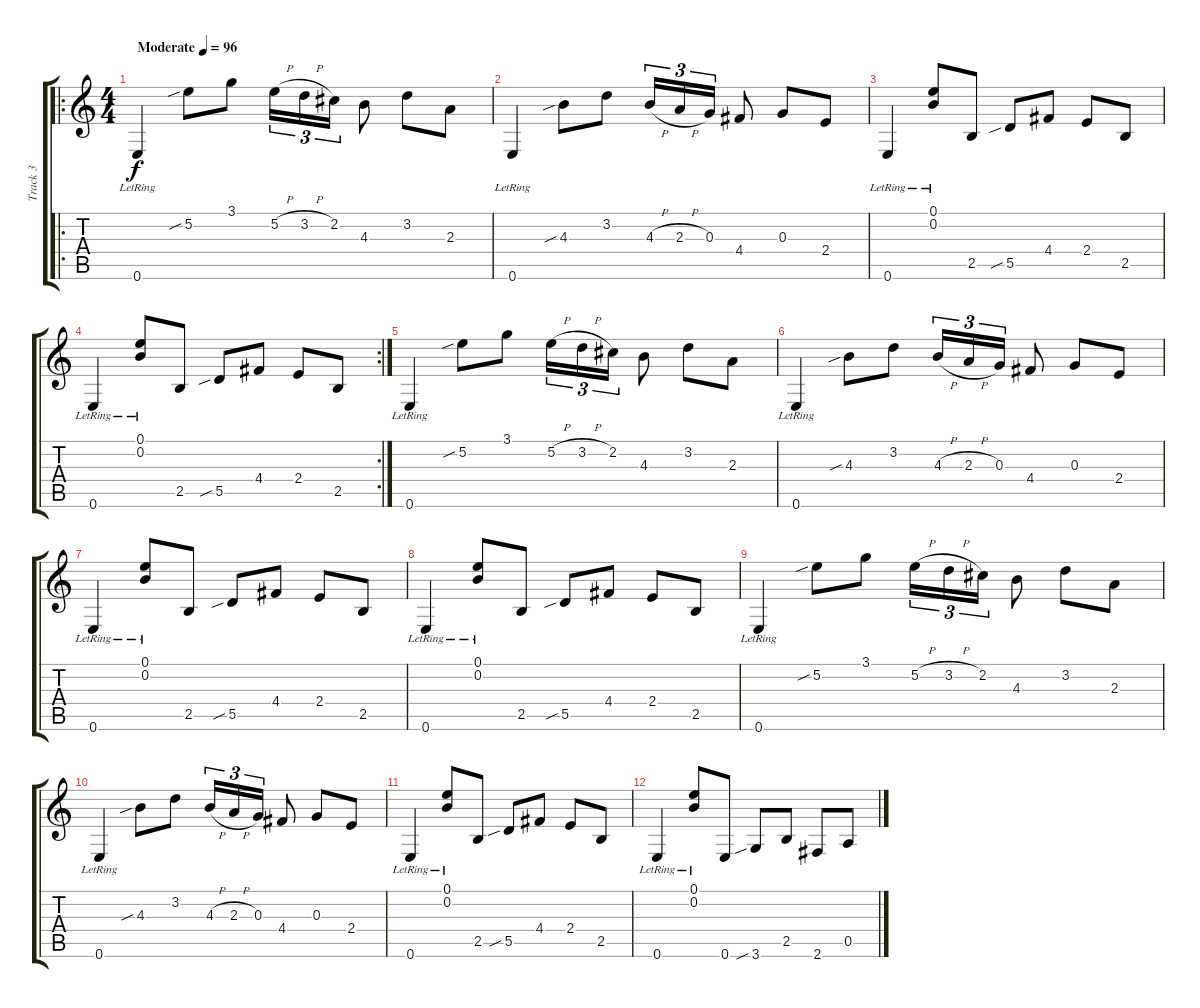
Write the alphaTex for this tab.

\track ("Track 3" "Track 3") {instrument acousticguitarsteel}
\staff {score tabs}
\tuning (E4 B3 G3 D3 A2 E2) {hide}
\ro
\ts (4 4)
\tempo (96 "Moderate")
\clef g2
\ks c
0.6{lr}.4{dy f instrument acousticguitarsteel} 5.2{sib}.8 3.1.8 5.2{h}.16{tu (3 2)} 3.2{h}.16{tu (3 2)} 2.2.16{tu (3 2)} 4.3.8 3.2.8 2.3.8 |
0.6{lr}.4 4.3{sib}.8 3.2.8 4.3{h}.16{tu (3 2)} 2.3{h}.16{tu (3 2)} 0.3.16{tu (3 2)} 4.4.8 0.3.8 2.4.8 |
0.6{lr}.4 (0.1{lr} 0.2{lr}).8 2.5.8 5.5{sib}.8 4.4.8 2.4.8 2.5.8 |
\rc 2
0.6{lr}.4 (0.1{lr} 0.2{lr}).8 2.5.8 5.5{sib}.8 4.4.8 2.4.8 2.5.8 |
0.6{lr}.4 5.2{sib}.8 3.1.8 5.2{h}.16{tu (3 2)} 3.2{h}.16{tu (3 2)} 2.2.16{tu (3 2)} 4.3.8 3.2.8 2.3.8 |
0.6{lr}.4 4.3{sib}.8 3.2.8 4.3{h}.16{tu (3 2)} 2.3{h}.16{tu (3 2)} 0.3.16{tu (3 2)} 4.4.8 0.3.8 2.4.8 |
0.6{lr}.4 (0.1{lr} 0.2{lr}).8 2.5.8 5.5{sib}.8 4.4.8 2.4.8 2.5.8 |
0.6{lr}.4 (0.1{lr} 0.2{lr}).8 2.5.8 5.5{sib}.8 4.4.8 2.4.8 2.5.8 |
0.6{lr}.4 5.2{sib}.8 3.1.8 5.2{h}.16{tu (3 2)} 3.2{h}.16{tu (3 2)} 2.2.16{tu (3 2)} 4.3.8 3.2.8 2.3.8 |
0.6{lr}.4 4.3{sib}.8 3.2.8 4.3{h}.16{tu (3 2)} 2.3{h}.16{tu (3 2)} 0.3.16{tu (3 2)} 4.4.8 0.3.8 2.4.8 |
0.6{lr}.4 (0.1{lr} 0.2{lr}).8 2.5.8 5.5{sib}.8 4.4.8 2.4.8 2.5.8 |
0.6{lr}.4 (0.1{lr} 0.2{lr}).8 0.6.8 3.6{sib}.8 2.5.8 2.6.8 0.5.8
